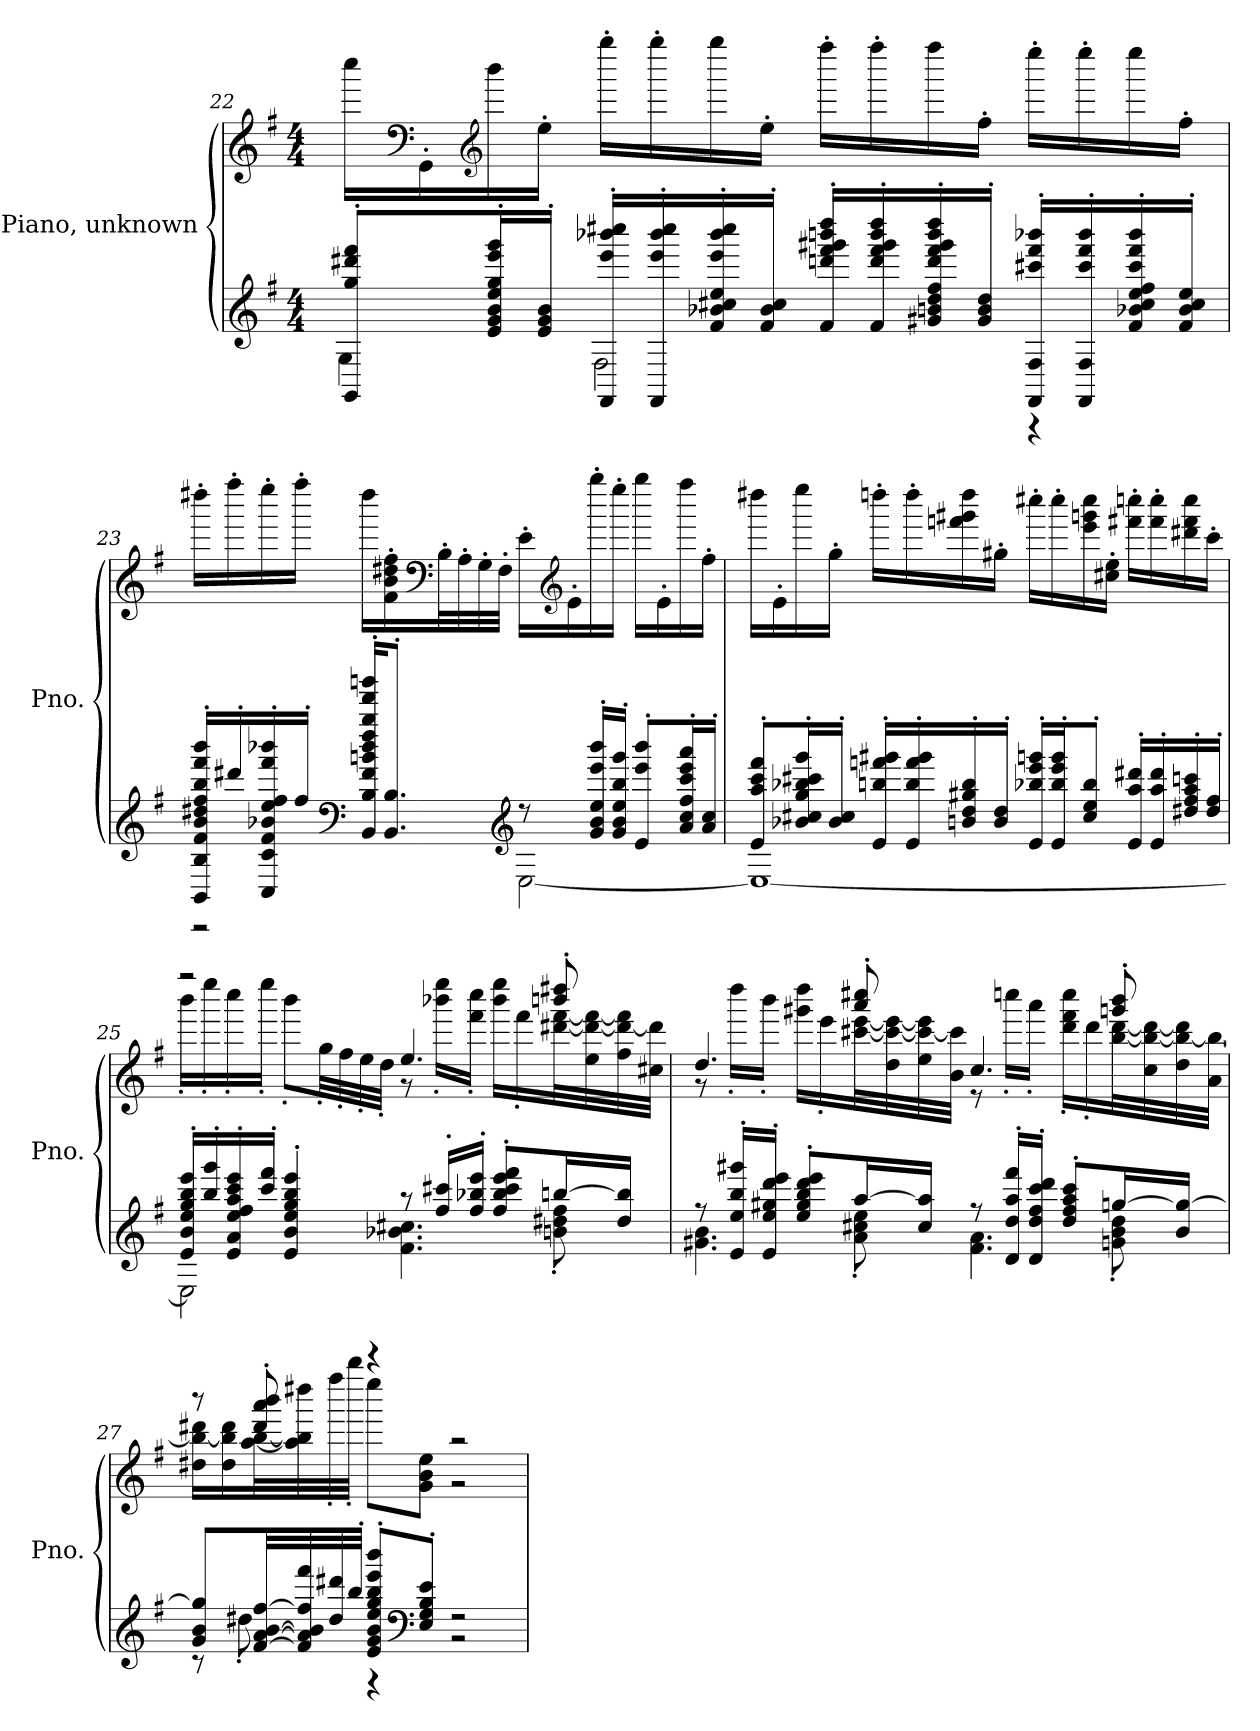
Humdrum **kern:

**kern	**kern
*part1	*part1
*staff2	*staff1
*I"Piano, unknown	*
*I'Pno.	*
!!LO:PB:g=z
*clefG2	*clefG2
*k[f#]	*k[f#]
*M4/4	*M4/4
=22	=22
*^	*
8GG/' 8gg/' 8ddd#X/' 8fff#/'L	4G\	16cccc\LL
*	*	*clefF4
.	.	16GG'\
*	*	*clefG2
16e/' 16g/' 16b/' 16ee/' 16gg/' 16eee/' 16ggg/'L	.	16bbb\
16e/' 16g/' 16b/'JJ	.	16ee'\JJ
16FF#/' 16eee/' 16bbb-X/' 16cccc#X/'LL	2F#\	16gggg'\LL
16FF#/' 16eee/' 16bbb-/' 16cccc#/'	.	16gggg'\
16f#/' 16b-X/' 16cc#X/' 16ee/' 16eee/' 16bbb-/' 16cccc#/'	.	16gggg\
16f#/' 16b-/' 16cc#/'JJ	.	16ee'\JJ
16f#/' 16dddn/' 16fff#/' 16ggg#X/' 16bbbn/' 16dddd/'LL	.	16ffff#'\LL
16f#/' 16ddd/' 16fff#/' 16ggg#/' 16bbb/' 16dddd/'	.	16ffff#'\
16g#X/' 16bn/' 16dd/' 16ff#/' 16ddd/' 16fff#/' 16ggg#/' 16bbb/' 16dddd/'	.	16ffff#\
16g#/' 16b/' 16dd/'JJ	.	16ff#'\JJ
16FF#/' 16F#/' 16ccc#X/' 16fff#/' 16bbb-X/'LL	4r	16eeee'\LL
16FF#/' 16F#/' 16ccc#/' 16fff#/' 16bbb-/'	.	16eeee'\
16f#/' 16b-X/' 16cc#/' 16ee/' 16ff#/' 16ccc#/' 16fff#/' 16bbb-/'	.	16eeee\
16f#/' 16b-/' 16cc#/' 16ee/'JJ	.	16ff#'\JJ
!!LO:LB:g=z
=23	=23	=23
16BB/' 16B/' 16f#/' 16b/' 16dd#X/' 16ff#/' 16bb/' 16fff#/' 16bbb/'LL	2r	16dddd#X'\LL
16ddd#X'/	.	16ffff#'\
16C/' 16c/' 16f#/' 16b-X/' 16ee/' 16ff#/' 16fff#/' 16bbb-X/'	.	16eeee'\
16ff#'/JJ	.	16ffff#'\JJ
*clefF4	*	*
16BB/' 16B/' 16f#/' 16bn/' 16dd#/' 16ff#/' 16bb/' 16fff#/' 16bbbn/'KL	.	16dddd#\LL
8.BB/' 8.B/'J	.	16f#\' 16b\' 16dd#X\' 16ff#\'
*	*	*clefF4
.	.	32B'\L
.	.	32A'\
.	.	32G'\
.	.	32F#'\JJJ
*clefG2	*	*
8r	[2E\	16e'\LL
*	*	*clefG2
.	.	16e'\
16g/' 16b/' 16ee/' 16eee/' 16bbb/'LL	.	16gggg'\
16g/' 16b/' 16ee/' 16bb/' 16ggg/'JJ	.	16eeee'\JJ
8e/' 8eee/' 8bbb/'L	.	16gggg\LL
.	.	16e'\
16a/' 16cc/' 16ff#/' 16ccc/' 16eee/' 16aaa/'L	.	16ffff#\
16a/' 16cc/'JJ	.	16ff#'\JJ
!!LO:LB:g=z
=24	=24	=24
8e/' 8aa/' 8ccc/' 8fff#/'L	1E_	16dddd#X\LL
.	.	16e'\
16b-X/' 16cc#X/' 16gg/' 16bb-X/' 16ccc#X/' 16ggg/'L	.	16eeee\
16b-/' 16cc#/'JJ	.	16gg'\JJ
16e/' 16bbn/' 16fffn/' 16ggg#X/'LL	.	16ddddn'\LL
16e/' 16bb/' 16fff/' 16ggg#/'	.	16dddd'\
16bn/' 16dd/' 16gg#X/' 16bb/'	.	16fffn\ 16ggg#X\ 16dddd\
16b/' 16dd/'JJ	.	16gg#X'\JJ
16e/' 16bb-X/' 16eee/' 16gggn/'LL	.	16cccc#X'\LL
16e/' 16bb-/' 16eee/' 16ggg/'J	.	16cccc#'\
8cc#/' 8ee/' 8bb-/'J	.	16eee\ 16gggn\ 16cccc#\
.	.	16cc#X\' 16ee\'JJ
16e/' 16aa/' 16ddd#X/'LL	.	16fff#X\' 16ccccn\'LL
16e/' 16aa/' 16ddd#/'	.	16fff#\' 16cccc\'
16dd#X/' 16ff#/' 16aa/' 16cccn/'	.	16ddd#X\ 16fff#\ 16cccc\
16dd#/' 16ff#/'JJ	.	16ccc'\JJ
!!LO:LB:g=z
=25	=25	=25
*	*	*^
16e/' 16b/' 16ee/' 16gg/' 16bb/' 16eee/'LL	2E\]	2r	16bbb'\LL
16bb/' 16ggg/'	.	.	16eeee'\
16e/' 16a/' 16ee/' 16ff#/' 16aa/' 16ccc/' 16eee/'	.	.	16cccc'\
16ccc/' 16fff#/'JJ	.	.	16eeee'\JJ
4e/' 4b/' 4ee/' 4gg/' 4bb/' 4eee/'	.	.	8bbb'\L
.	.	.	32gg'\LL
.	.	.	32ff#'\
.	.	.	32ee'\
.	.	.	32dd'\JJJ
8r	4.f#\ 4.b-X\ 4.cc#X\	4.ee/	8r
16ff#/' 16ccc#X/'LL	.	.	16bbb-X\' 16eeee\'LL
16ff#/' 16bb-X/' 16eee/'JJ	.	.	16fff#\' 16cccc\'JJ
8ff#/' 8bb-/' 8ccc#/' 8eee/' 8fff#/'L	.	.	16bbb-\ 16eeee\LL
.	.	.	16fff#'\
[16bbn/L	8bn\' 8dd#X\' 8ff#\'	8bbbn/' 8dddd#X/'	[32ddd#X\ [32fff#\L
.	.	.	32ee\ 32ddd#\_ 32fff#\_
16dd#/ 16bb/]JJ	.	.	32ff#\ 32ddd#\_ 32fff#\]
.	.	.	32cc#X\ 32ddd#\]JJJ
!!LO:LB:g=z	!!
=26	=26	=26	=26
8r	4.g#X\ 4.b\	4.dd/	8r
16e/' 16ee/' 16bb/' 16ggg#X/'LL	.	.	16dddd'\LL
16e/' 16ee/' 16gg#X/' 16ddd/' 16eee/'JJ	.	.	16bbb'\JJ
8ee/' 8gg#/' 8bb/' 8ddd/' 8eee/'L	.	.	16ggg#X\ 16dddd\LL
.	.	.	16eee'\
[16aa/L	8a\' 8cc#X\' 8ee\'	8aaa/' 8cccc#X/'	[32ccc#X\ [32eee\L
.	.	.	32dd\ 32ccc#\_ 32eee\_
16cc#/ 16aa/]JJ	.	.	32ee\ 32ccc#\_ 32eee\]
.	.	.	32b\ 32ccc#\]JJJ
8r	4.f#\ 4.a\	4.cc/	8r
16d/' 16dd/' 16aa/' 16fff#/'LL	.	.	16ccccn'\LL
16d/' 16dd/' 16ff#/' 16ccc/' 16ddd/'JJ	.	.	16aaa'\JJ
8dd/' 8ff#/' 8aa/' 8ccc/'L	.	.	16ddd\' 16fff#\' 16cccc\'LL
.	.	.	16ddd'\
[16ggn/L	8gn\' 8b\' 8dd\'	8gggn/' 8bbb/'	[32bb\ [32ddd\L
.	.	.	32cc\ 32bb\_ 32ddd\_
16b/ 16gg/_JJ	.	.	32dd\ 32bb\_ 32ddd\]
.	.	.	32a\ 32bb\_JJJ
!!LO:LB:g=z	!!
=27	=27	=27	=27
8g/ 8b/ 8gg/]L	8r	8r	16dd#X\ 16bb\_ 16ddd#X\LL
.	.	.	16dd#\ 16bb\] 16ddd#\
[32f#/ [32a/ [32b/ [32ff#/LL	8dd#X'\	8ddd#/' 8aaa/' 8bbb/'	[32aa\ [32bb\L
32f#/] 32a/] 32b/] 32ff#/] 32fff#/	.	.	32aa\] 32bb\] 32dddd#X\
32dd#/ 32ddd#X/	.	.	32ffff#'\
32bb'/JJJ	.	.	32bbbb'\JJJ
8e/' 8g/' 8b/' 8ee/' 8gg/' 8bb/' 8eee/' 8bbb/'L	4r	4r	8eeee\L
*clefF4	*	*	*
8E/' 8G/' 8B/' 8e/'J	.	.	8g\ 8b\ 8ee\J
2r	2r	2r	2r
*v	*v	*	*
*	*v	*v
=	=
*-	*-
